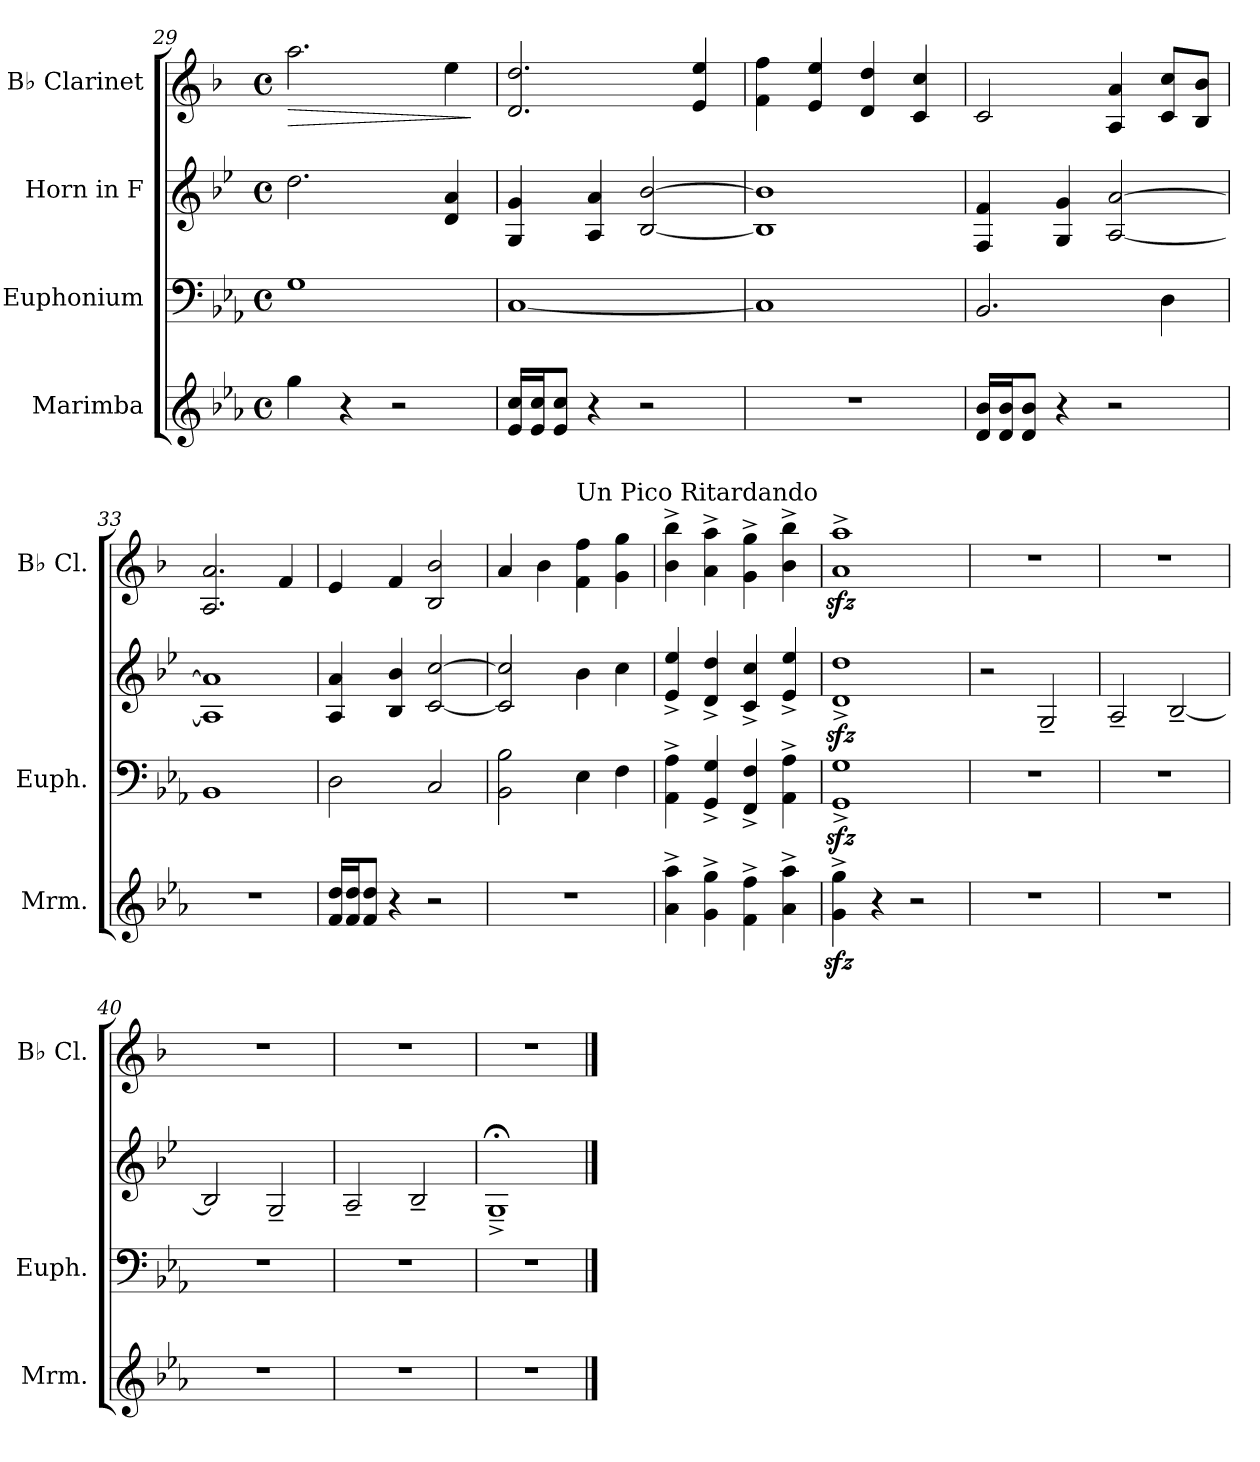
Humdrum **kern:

**kern	**kern	**kern	**kern	**dynam
*part4	*part3	*part2	*part1	*part1
*staff4	*staff3	*staff2	*staff1	*staff1
*I"Marimba	*I"Euphonium	*I"Horn in F	*I"B♭ Clarinet	*
*I'Mrm.	*I'Euph.	*	*I'B♭ Cl.	*
*clefG2	*clefF4	*clefG2	*clefG2	*
*	*	*ITrd4c7	*ITrd1c2	*
*k[b-e-a-]	*k[b-e-a-]	*k[b-e-a-]	*k[b-e-a-]	*
*M4/4	*M4/4	*M4/4	*M4/4	*
*met(c)	*met(c)	*met(c)	*met(c)	*
=29	=29	=29	=29	=29
!	!	!	!	!LO:HP:b
4gg\	1G	2.g\	2.gg\	>
4r	.	.	.	.
2r	.	.	.	.
.	.	4G/ 4d/	4dd\	.
.	.	.	.	]
=30	=30	=30	=30	=30
16e-/ 16cc/LL	[1C	4C/ 4c/	2.c/ 2.cc/	.
16e-/ 16cc/J	.	.	.	.
8e-/ 8cc/J	.	.	.	.
4r	.	4D/ 4d/	.	.
2r	.	[2E-/ [2e-/	.	.
.	.	.	4d/ 4dd/	.
=31	=31	=31	=31	=31
1r	1C]	1E-] 1e-]	4e-\ 4ee-\	.
.	.	.	4d/ 4dd/	.
.	.	.	4c/ 4cc/	.
.	.	.	4B-/ 4b-/	.
=32	=32	=32	=32	=32
16d/ 16b-/LL	2.BB-/	4BB-/ 4B-/	2B-/	.
16d/ 16b-/J	.	.	.	.
8d/ 8b-/J	.	.	.	.
4r	.	4C/ 4c/	.	.
2r	.	[2D/ [2d/	4G/ 4g/	.
.	4D\	.	8B-/ 8b-/L	.
.	.	.	8A-/ 8a-/J	.
!!LO:PB:g=z
=33	=33	=33	=33	=33
1r	1BB-	1D] 1d]	2.G/ 2.g/	.
.	.	.	4e-/	.
=34	=34	=34	=34	=34
16f/ 16dd/LL	2D\	4D/ 4d/	4d/	.
16f/ 16dd/J	.	.	.	.
8f/ 8dd/J	.	.	.	.
4r	.	4E-/ 4e-/	4e-/	.
2r	2C/	[2F/ [2f/	2A-/ 2a-/	.
=35	=35	=35	=35	=35
1r	2BB-\ 2B-\	2F/] 2f/]	4g/	.
.	.	.	4a-\	.
!	!	!	!LO:TX:a:t=Un Pico Ritardando	!
.	4E-\	4e-\	4e-\ 4ee-\	.
.	4F\	4f\	4f\ 4ff\	.
=36	=36	=36	=36	=36
4a-\^ 4aa-\^	4AA-\^ 4A-\^	4A-/^ 4a-/^	4a-\^ 4aa-\^	.
4g\^ 4gg\^	4GG/^ 4G/^	4G/^ 4g/^	4g\^ 4gg\^	.
4f\^ 4ff\^	4FF/^ 4F/^	4F/^ 4f/^	4f\^ 4ff\^	.
4a-\^ 4aa-\^	4AA-\^ 4A-\^	4A-/^ 4a-/^	4a-\^ 4aa-\^	.
=37	=37	=37	=37	=37
4g\zz<^ 4gg\zz<^	1GGzz<^ 1Gzz<^	1Gzz<^ 1gzz<^	1gzz<^ 1ggzz<^	.
4r	.	.	.	.
2r	.	.	.	.
=38	=38	=38	=38	=38
1r	1r	2r	1r	.
.	.	2C~/	.	.
=39	=39	=39	=39	=39
1r	1r	2D~/	1r	.
.	.	[2E-~/	.	.
=40	=40	=40	=40	=40
1r	1r	2E-/]	1r	.
.	.	2C~/	.	.
=41	=41	=41	=41	=41
1r	1r	2D~/	1r	.
.	.	2E-~/	.	.
=42	=42	=42	=42	=42
1r	1r	1C;<^~	1r	.
==	==	==	==	==
*-	*-	*-	*-	*-
